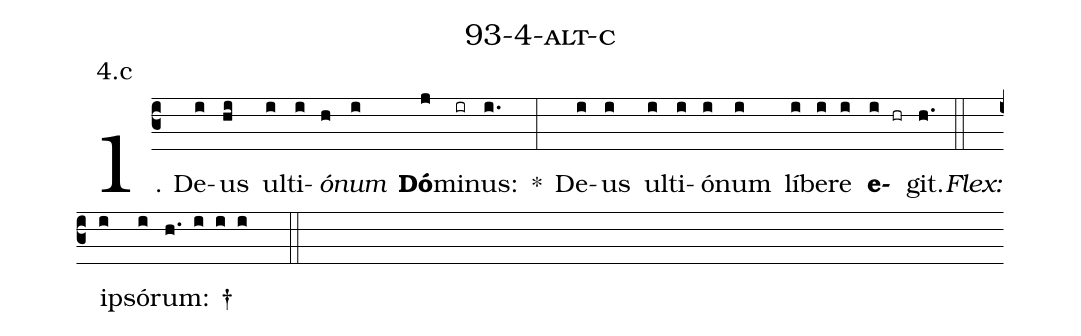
name: 93-4-alt-c;
annotation: 4.c;
%%
(c3)1. De(i)us(hi) ul(i)ti(i)<i>ó</i>(h)<i>num</i>(i) <b>Dó</b>(j)mi(ir)nus:(i.) *(:) De(i)us(i) ul(i)ti(i)ó(i)num(i) lí(i)be(i)re(i) <b>e</b>(i hr)git.(h.) (::)
<i>Flex:</i>()  ip(i)só(i)rum: †(h. i i i  ::)
